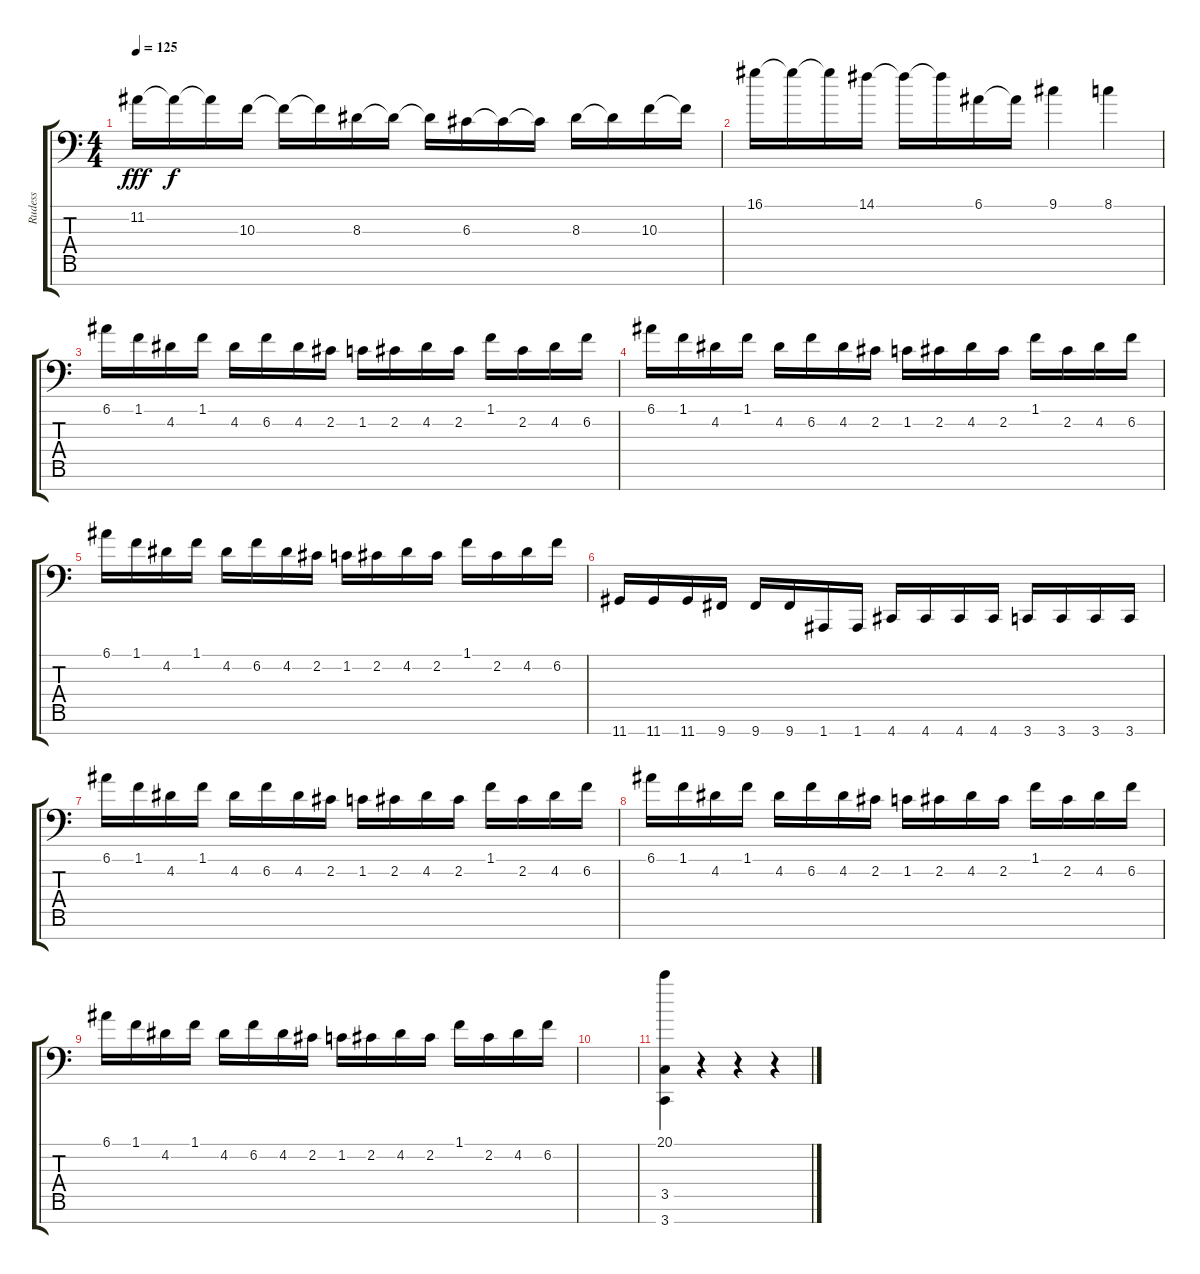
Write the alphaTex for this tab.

\track ("Rudess" "Rudess") {instrument stringensemble1}
\staff {score tabs}
\tuning (E4 B3 G3 D3 A2 E2 A1) {hide}
\ts (4 4)
\tempo 125
\clef f4
\ks c
11.2.16{dy fff volume 13 instrument stringensemble1} 11.2{t}.16{dy f} 11.2{t}.16 10.3.16 10.3{t}.16 10.3{t}.16 8.3.16 8.3{t}.16 8.3{t}.16 6.3.16 6.3{t}.16 6.3{t}.16 8.3.16 8.3{t}.16 10.3.16 10.3{t}.16 |
16.1.16 16.1{t}.16 16.1{t}.16 14.1.16 14.1{t}.16 14.1{t}.16 6.1.16 6.1{t}.16 9.1.4 8.1.4 |
6.1.16 1.1.16 4.2.16 1.1.16 4.2.16 6.2.16 4.2.16 2.2.16 1.2.16 2.2.16 4.2.16 2.2.16 1.1.16 2.2.16 4.2.16 6.2.16 |
6.1.16 1.1.16 4.2.16 1.1.16 4.2.16 6.2.16 4.2.16 2.2.16 1.2.16 2.2.16 4.2.16 2.2.16 1.1.16 2.2.16 4.2.16 6.2.16 |
6.1.16 1.1.16 4.2.16 1.1.16 4.2.16 6.2.16 4.2.16 2.2.16 1.2.16 2.2.16 4.2.16 2.2.16 1.1.16 2.2.16 4.2.16 6.2.16 |
11.7.16 11.7.16 11.7.16 9.7.16 9.7.16 9.7.16 1.7.16 1.7.16 4.7.16 4.7.16 4.7.16 4.7.16 3.7.16 3.7.16 3.7.16 3.7.16 |
6.1.16 1.1.16 4.2.16 1.1.16 4.2.16 6.2.16 4.2.16 2.2.16 1.2.16 2.2.16 4.2.16 2.2.16 1.1.16 2.2.16 4.2.16 6.2.16 |
6.1.16 1.1.16 4.2.16 1.1.16 4.2.16 6.2.16 4.2.16 2.2.16 1.2.16 2.2.16 4.2.16 2.2.16 1.1.16 2.2.16 4.2.16 6.2.16 |
6.1.16 1.1.16 4.2.16 1.1.16 4.2.16 6.2.16 4.2.16 2.2.16 1.2.16 2.2.16 4.2.16 2.2.16 1.1.16 2.2.16 4.2.16 6.2.16 |
|
(20.1 3.5 3.7).4 r.4 r.4 r.4
